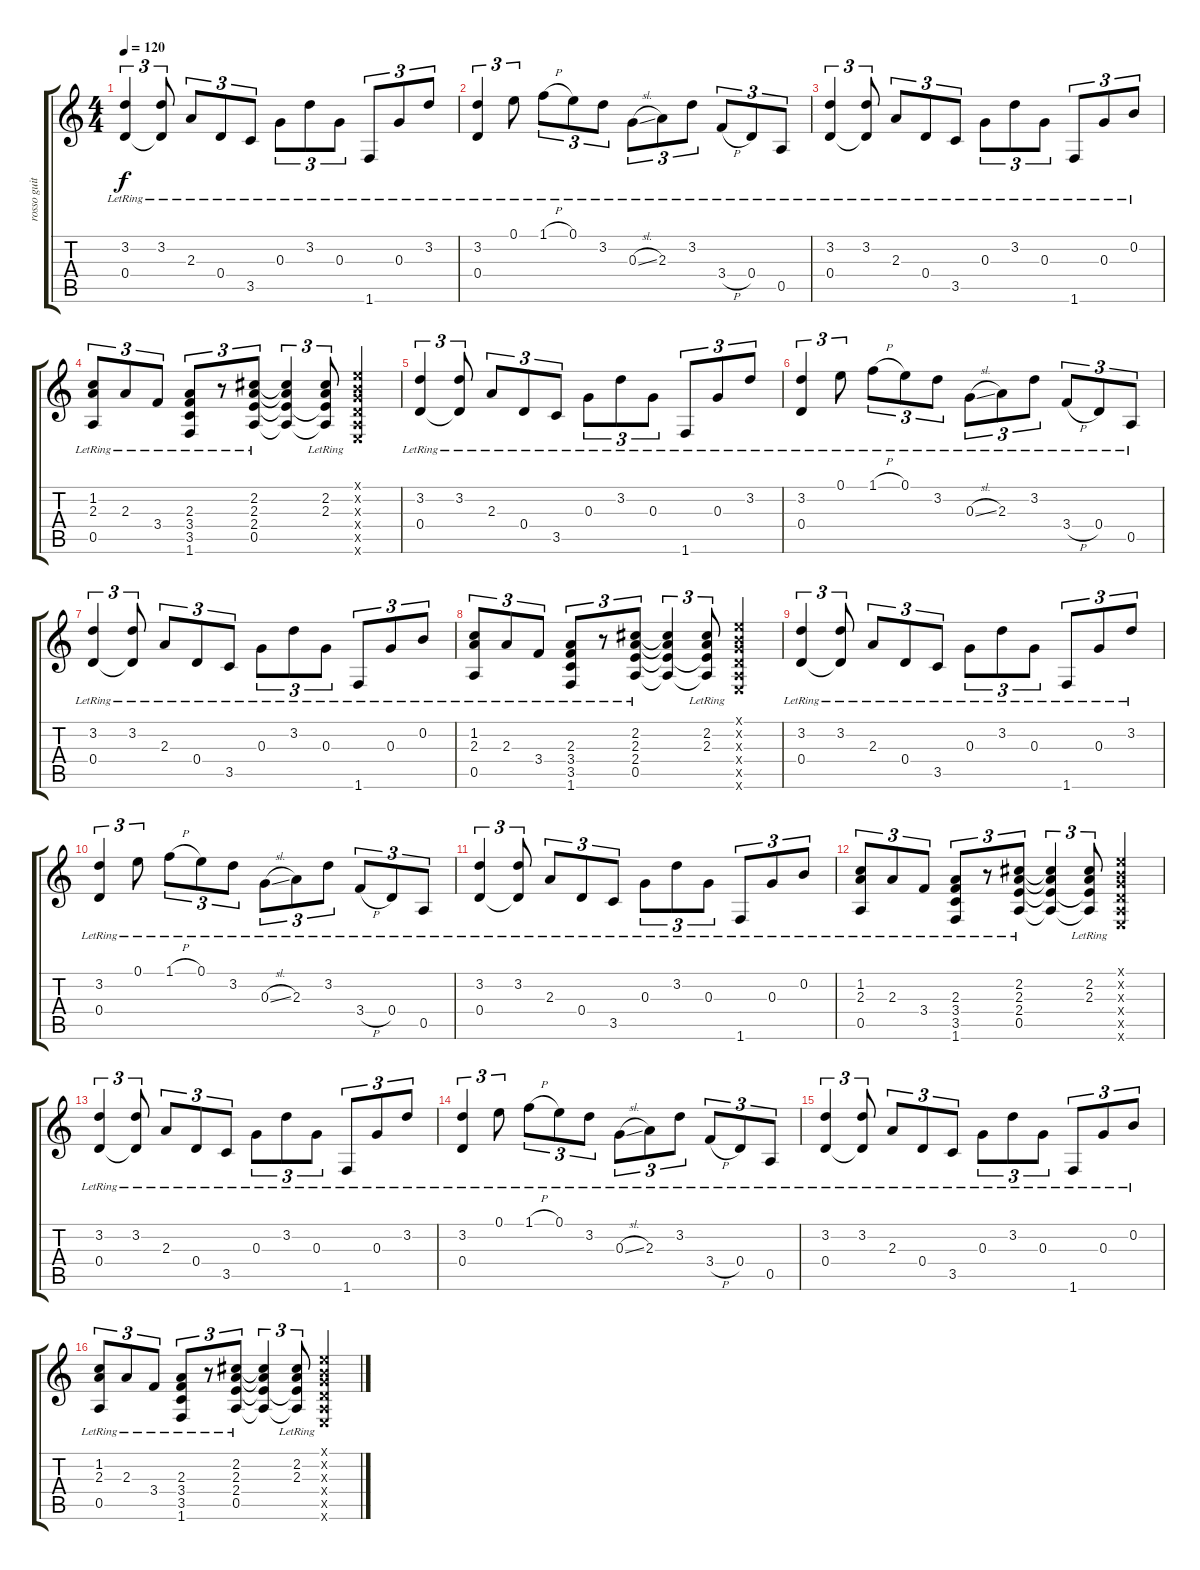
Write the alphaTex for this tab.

\track ("rosso guitar" "rosso guit") {instrument electricguitarjazz}
\staff {score tabs}
\tuning (E4 B3 G3 D3 A2 E2) {hide}
\ts (4 4)
\tempo 120
\clef g2
\ks c
(3.2{lr} 0.4{lr}).4{tu (3 2) dy f instrument acousticguitarsteel} (3.2{lr} 0.4{t}).8{tu (3 2)} 2.3{lr}.8{tu (3 2)} 0.4{lr}.8{tu (3 2)} 3.5{lr}.8{tu (3 2)} 0.3{lr}.8{tu (3 2)} 3.2{lr}.8{tu (3 2)} 0.3{lr}.8{tu (3 2)} 1.6{lr}.8{tu (3 2)} 0.3{lr}.8{tu (3 2)} 3.2{lr}.8{tu (3 2)} |
(3.2{lr} 0.4{lr}).4{tu (3 2)} 0.1{lr}.8{tu (3 2)} 1.1{h lr}.8{tu (3 2)} 0.1{lr}.8{tu (3 2)} 3.2{lr}.8{tu (3 2)} 0.3{sl lr}.8{tu (3 2)} 2.3{lr}.8{tu (3 2)} 3.2{lr}.8{tu (3 2)} 3.4{h lr}.8{tu (3 2)} 0.4{lr}.8{tu (3 2)} 0.5{lr}.8{tu (3 2)} |
(3.2{lr} 0.4{lr}).4{tu (3 2)} (3.2{lr} 0.4{t}).8{tu (3 2)} 2.3{lr}.8{tu (3 2)} 0.4{lr}.8{tu (3 2)} 3.5{lr}.8{tu (3 2)} 0.3{lr}.8{tu (3 2)} 3.2{lr}.8{tu (3 2)} 0.3{lr}.8{tu (3 2)} 1.6{lr}.8{tu (3 2)} 0.3{lr}.8{tu (3 2)} 0.2{lr}.8{tu (3 2)} |
(1.2{lr} 2.3{lr} 0.5{lr}).8{tu (3 2)} 2.3{lr}.8{tu (3 2)} 3.4{lr}.8{tu (3 2)} (2.3{lr} 3.4{lr} 3.5{lr} 1.6{lr}).8{tu (3 2)} r.8{tu (3 2)} (2.2{lr} 2.3{lr} 2.4{lr} 0.5{lr}).8{tu (3 2)} (2.2{t} 2.3{t} 2.4{t} 0.5{t}).4{tu (3 2)} (2.2{lr} 2.3{lr} 2.4{t} 0.5{t}).8{tu (3 2)} (0.1{x} 0.2{x} 0.3{x} 0.4{x} 0.5{x} 0.6{x}).4 |
(3.2{lr} 0.4{lr}).4{tu (3 2) instrument acousticguitarsteel} (3.2{lr} 0.4{t}).8{tu (3 2)} 2.3{lr}.8{tu (3 2)} 0.4{lr}.8{tu (3 2)} 3.5{lr}.8{tu (3 2)} 0.3{lr}.8{tu (3 2)} 3.2{lr}.8{tu (3 2)} 0.3{lr}.8{tu (3 2)} 1.6{lr}.8{tu (3 2)} 0.3{lr}.8{tu (3 2)} 3.2{lr}.8{tu (3 2)} |
(3.2{lr} 0.4{lr}).4{tu (3 2)} 0.1{lr}.8{tu (3 2)} 1.1{h lr}.8{tu (3 2)} 0.1{lr}.8{tu (3 2)} 3.2{lr}.8{tu (3 2)} 0.3{sl lr}.8{tu (3 2)} 2.3{lr}.8{tu (3 2)} 3.2{lr}.8{tu (3 2)} 3.4{h lr}.8{tu (3 2)} 0.4{lr}.8{tu (3 2)} 0.5{lr}.8{tu (3 2)} |
(3.2{lr} 0.4{lr}).4{tu (3 2)} (3.2{lr} 0.4{t}).8{tu (3 2)} 2.3{lr}.8{tu (3 2)} 0.4{lr}.8{tu (3 2)} 3.5{lr}.8{tu (3 2)} 0.3{lr}.8{tu (3 2)} 3.2{lr}.8{tu (3 2)} 0.3{lr}.8{tu (3 2)} 1.6{lr}.8{tu (3 2)} 0.3{lr}.8{tu (3 2)} 0.2{lr}.8{tu (3 2)} |
(1.2{lr} 2.3{lr} 0.5{lr}).8{tu (3 2)} 2.3{lr}.8{tu (3 2)} 3.4{lr}.8{tu (3 2)} (2.3{lr} 3.4{lr} 3.5{lr} 1.6{lr}).8{tu (3 2)} r.8{tu (3 2)} (2.2{lr} 2.3{lr} 2.4{lr} 0.5{lr}).8{tu (3 2)} (2.2{t} 2.3{t} 2.4{t} 0.5{t}).4{tu (3 2)} (2.2{lr} 2.3{lr} 2.4{t} 0.5{t}).8{tu (3 2)} (0.1{x} 0.2{x} 0.3{x} 0.4{x} 0.5{x} 0.6{x}).4 |
(3.2{lr} 0.4{lr}).4{tu (3 2) volume 11 instrument acousticguitarsteel} (3.2{lr} 0.4{t}).8{tu (3 2)} 2.3{lr}.8{tu (3 2)} 0.4{lr}.8{tu (3 2)} 3.5{lr}.8{tu (3 2)} 0.3{lr}.8{tu (3 2)} 3.2{lr}.8{tu (3 2)} 0.3{lr}.8{tu (3 2)} 1.6{lr}.8{tu (3 2)} 0.3{lr}.8{tu (3 2)} 3.2{lr}.8{tu (3 2)} |
(3.2{lr} 0.4{lr}).4{tu (3 2)} 0.1{lr}.8{tu (3 2)} 1.1{h lr}.8{tu (3 2)} 0.1{lr}.8{tu (3 2)} 3.2{lr}.8{tu (3 2)} 0.3{sl lr}.8{tu (3 2)} 2.3{lr}.8{tu (3 2)} 3.2{lr}.8{tu (3 2)} 3.4{h lr}.8{tu (3 2)} 0.4{lr}.8{tu (3 2)} 0.5{lr}.8{tu (3 2)} |
(3.2{lr} 0.4{lr}).4{tu (3 2)} (3.2{lr} 0.4{t}).8{tu (3 2)} 2.3{lr}.8{tu (3 2)} 0.4{lr}.8{tu (3 2)} 3.5{lr}.8{tu (3 2)} 0.3{lr}.8{tu (3 2)} 3.2{lr}.8{tu (3 2)} 0.3{lr}.8{tu (3 2)} 1.6{lr}.8{tu (3 2)} 0.3{lr}.8{tu (3 2)} 0.2{lr}.8{tu (3 2)} |
(1.2{lr} 2.3{lr} 0.5{lr}).8{tu (3 2)} 2.3{lr}.8{tu (3 2)} 3.4{lr}.8{tu (3 2)} (2.3{lr} 3.4{lr} 3.5{lr} 1.6{lr}).8{tu (3 2)} r.8{tu (3 2)} (2.2{lr} 2.3{lr} 2.4{lr} 0.5{lr}).8{tu (3 2)} (2.2{t} 2.3{t} 2.4{t} 0.5{t}).4{tu (3 2)} (2.2{lr} 2.3{lr} 2.4{t} 0.5{t}).8{tu (3 2)} (0.1{x} 0.2{x} 0.3{x} 0.4{x} 0.5{x} 0.6{x}).4 |
(3.2{lr} 0.4{lr}).4{tu (3 2) instrument acousticguitarsteel} (3.2{lr} 0.4{t}).8{tu (3 2)} 2.3{lr}.8{tu (3 2)} 0.4{lr}.8{tu (3 2)} 3.5{lr}.8{tu (3 2)} 0.3{lr}.8{tu (3 2)} 3.2{lr}.8{tu (3 2)} 0.3{lr}.8{tu (3 2)} 1.6{lr}.8{tu (3 2)} 0.3{lr}.8{tu (3 2)} 3.2{lr}.8{tu (3 2)} |
(3.2{lr} 0.4{lr}).4{tu (3 2)} 0.1{lr}.8{tu (3 2)} 1.1{h lr}.8{tu (3 2)} 0.1{lr}.8{tu (3 2)} 3.2{lr}.8{tu (3 2)} 0.3{sl lr}.8{tu (3 2)} 2.3{lr}.8{tu (3 2)} 3.2{lr}.8{tu (3 2)} 3.4{h lr}.8{tu (3 2)} 0.4{lr}.8{tu (3 2)} 0.5{lr}.8{tu (3 2)} |
(3.2{lr} 0.4{lr}).4{tu (3 2)} (3.2{lr} 0.4{t}).8{tu (3 2)} 2.3{lr}.8{tu (3 2)} 0.4{lr}.8{tu (3 2)} 3.5{lr}.8{tu (3 2)} 0.3{lr}.8{tu (3 2)} 3.2{lr}.8{tu (3 2)} 0.3{lr}.8{tu (3 2)} 1.6{lr}.8{tu (3 2)} 0.3{lr}.8{tu (3 2)} 0.2{lr}.8{tu (3 2)} |
(1.2{lr} 2.3{lr} 0.5{lr}).8{tu (3 2)} 2.3{lr}.8{tu (3 2)} 3.4{lr}.8{tu (3 2)} (2.3{lr} 3.4{lr} 3.5{lr} 1.6{lr}).8{tu (3 2)} r.8{tu (3 2)} (2.2{lr} 2.3{lr} 2.4{lr} 0.5{lr}).8{tu (3 2)} (2.2{t} 2.3{t} 2.4{t} 0.5{t}).4{tu (3 2)} (2.2{lr} 2.3{lr} 2.4{t} 0.5{t}).8{tu (3 2)} (0.1{x} 0.2{x} 0.3{x} 0.4{x} 0.5{x} 0.6{x}).4
